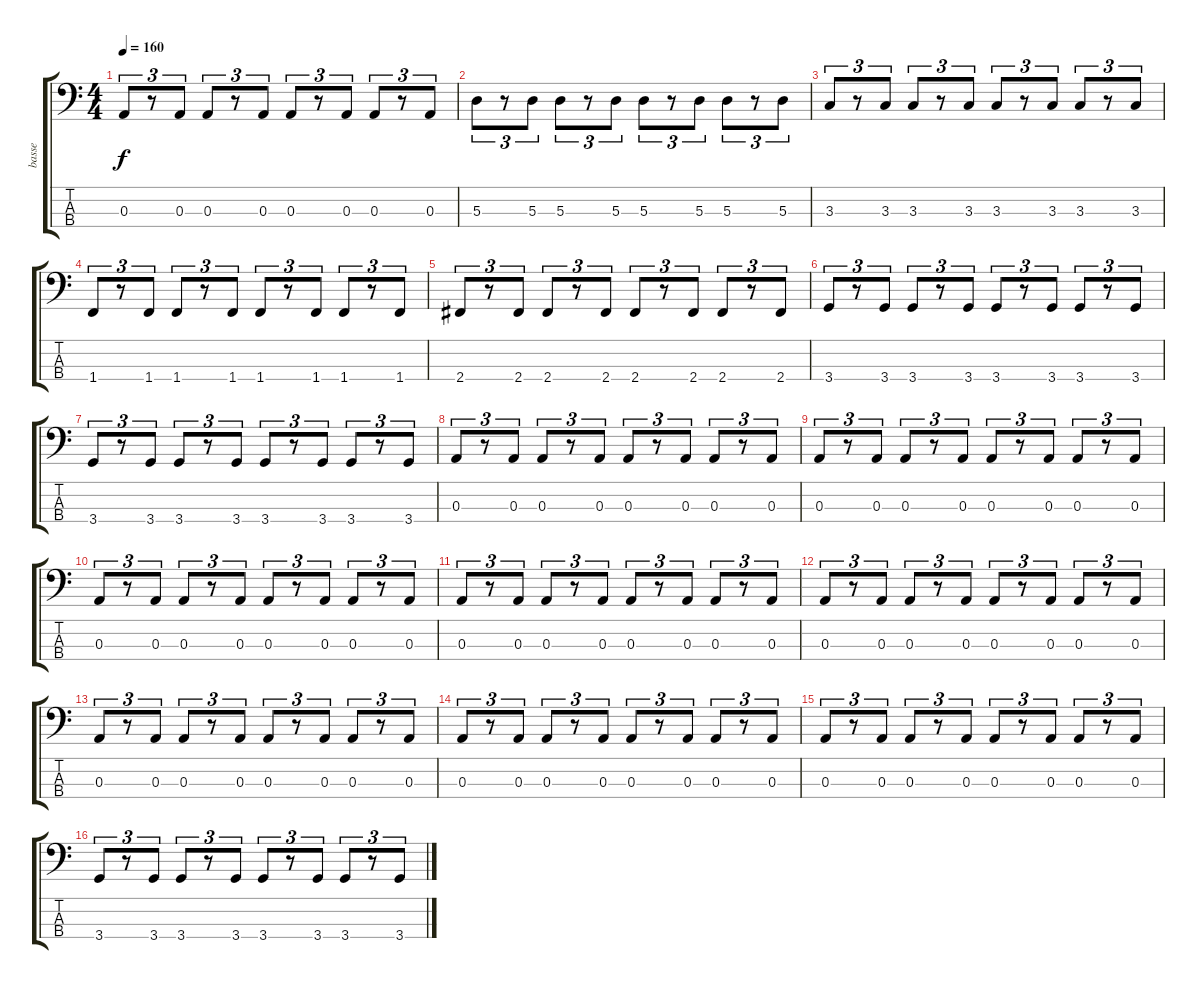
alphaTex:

\track ("basse" "basse") {instrument electricbasspick}
\staff {score tabs}
\tuning (G2 D2 A1 E1) {hide}
\ts (4 4)
\tempo 160
\clef f4
\ks c
0.3.8{tu (3 2) dy f} r.8{tu (3 2)} 0.3.8{tu (3 2)} 0.3.8{tu (3 2)} r.8{tu (3 2)} 0.3.8{tu (3 2)} 0.3.8{tu (3 2)} r.8{tu (3 2)} 0.3.8{tu (3 2)} 0.3.8{tu (3 2)} r.8{tu (3 2)} 0.3.8{tu (3 2)} |
5.3.8{tu (3 2)} r.8{tu (3 2)} 5.3.8{tu (3 2)} 5.3.8{tu (3 2)} r.8{tu (3 2)} 5.3.8{tu (3 2)} 5.3.8{tu (3 2)} r.8{tu (3 2)} 5.3.8{tu (3 2)} 5.3.8{tu (3 2)} r.8{tu (3 2)} 5.3.8{tu (3 2)} |
3.3.8{tu (3 2)} r.8{tu (3 2)} 3.3.8{tu (3 2)} 3.3.8{tu (3 2)} r.8{tu (3 2)} 3.3.8{tu (3 2)} 3.3.8{tu (3 2)} r.8{tu (3 2)} 3.3.8{tu (3 2)} 3.3.8{tu (3 2)} r.8{tu (3 2)} 3.3.8{tu (3 2)} |
1.4.8{tu (3 2)} r.8{tu (3 2)} 1.4.8{tu (3 2)} 1.4.8{tu (3 2)} r.8{tu (3 2)} 1.4.8{tu (3 2)} 1.4.8{tu (3 2)} r.8{tu (3 2)} 1.4.8{tu (3 2)} 1.4.8{tu (3 2)} r.8{tu (3 2)} 1.4.8{tu (3 2)} |
2.4.8{tu (3 2)} r.8{tu (3 2)} 2.4.8{tu (3 2)} 2.4.8{tu (3 2)} r.8{tu (3 2)} 2.4.8{tu (3 2)} 2.4.8{tu (3 2)} r.8{tu (3 2)} 2.4.8{tu (3 2)} 2.4.8{tu (3 2)} r.8{tu (3 2)} 2.4.8{tu (3 2)} |
3.4.8{tu (3 2)} r.8{tu (3 2)} 3.4.8{tu (3 2)} 3.4.8{tu (3 2)} r.8{tu (3 2)} 3.4.8{tu (3 2)} 3.4.8{tu (3 2)} r.8{tu (3 2)} 3.4.8{tu (3 2)} 3.4.8{tu (3 2)} r.8{tu (3 2)} 3.4.8{tu (3 2)} |
3.4.8{tu (3 2)} r.8{tu (3 2)} 3.4.8{tu (3 2)} 3.4.8{tu (3 2)} r.8{tu (3 2)} 3.4.8{tu (3 2)} 3.4.8{tu (3 2)} r.8{tu (3 2)} 3.4.8{tu (3 2)} 3.4.8{tu (3 2)} r.8{tu (3 2)} 3.4.8{tu (3 2)} |
0.3.8{tu (3 2)} r.8{tu (3 2)} 0.3.8{tu (3 2)} 0.3.8{tu (3 2)} r.8{tu (3 2)} 0.3.8{tu (3 2)} 0.3.8{tu (3 2)} r.8{tu (3 2)} 0.3.8{tu (3 2)} 0.3.8{tu (3 2)} r.8{tu (3 2)} 0.3.8{tu (3 2)} |
0.3.8{tu (3 2)} r.8{tu (3 2)} 0.3.8{tu (3 2)} 0.3.8{tu (3 2)} r.8{tu (3 2)} 0.3.8{tu (3 2)} 0.3.8{tu (3 2)} r.8{tu (3 2)} 0.3.8{tu (3 2)} 0.3.8{tu (3 2)} r.8{tu (3 2)} 0.3.8{tu (3 2)} |
0.3.8{tu (3 2)} r.8{tu (3 2)} 0.3.8{tu (3 2)} 0.3.8{tu (3 2)} r.8{tu (3 2)} 0.3.8{tu (3 2)} 0.3.8{tu (3 2)} r.8{tu (3 2)} 0.3.8{tu (3 2)} 0.3.8{tu (3 2)} r.8{tu (3 2)} 0.3.8{tu (3 2)} |
0.3.8{tu (3 2)} r.8{tu (3 2)} 0.3.8{tu (3 2)} 0.3.8{tu (3 2)} r.8{tu (3 2)} 0.3.8{tu (3 2)} 0.3.8{tu (3 2)} r.8{tu (3 2)} 0.3.8{tu (3 2)} 0.3.8{tu (3 2)} r.8{tu (3 2)} 0.3.8{tu (3 2)} |
0.3.8{tu (3 2)} r.8{tu (3 2)} 0.3.8{tu (3 2)} 0.3.8{tu (3 2)} r.8{tu (3 2)} 0.3.8{tu (3 2)} 0.3.8{tu (3 2)} r.8{tu (3 2)} 0.3.8{tu (3 2)} 0.3.8{tu (3 2)} r.8{tu (3 2)} 0.3.8{tu (3 2)} |
0.3.8{tu (3 2)} r.8{tu (3 2)} 0.3.8{tu (3 2)} 0.3.8{tu (3 2)} r.8{tu (3 2)} 0.3.8{tu (3 2)} 0.3.8{tu (3 2)} r.8{tu (3 2)} 0.3.8{tu (3 2)} 0.3.8{tu (3 2)} r.8{tu (3 2)} 0.3.8{tu (3 2)} |
0.3.8{tu (3 2)} r.8{tu (3 2)} 0.3.8{tu (3 2)} 0.3.8{tu (3 2)} r.8{tu (3 2)} 0.3.8{tu (3 2)} 0.3.8{tu (3 2)} r.8{tu (3 2)} 0.3.8{tu (3 2)} 0.3.8{tu (3 2)} r.8{tu (3 2)} 0.3.8{tu (3 2)} |
0.3.8{tu (3 2)} r.8{tu (3 2)} 0.3.8{tu (3 2)} 0.3.8{tu (3 2)} r.8{tu (3 2)} 0.3.8{tu (3 2)} 0.3.8{tu (3 2)} r.8{tu (3 2)} 0.3.8{tu (3 2)} 0.3.8{tu (3 2)} r.8{tu (3 2)} 0.3.8{tu (3 2)} |
3.4.8{tu (3 2)} r.8{tu (3 2)} 3.4.8{tu (3 2)} 3.4.8{tu (3 2)} r.8{tu (3 2)} 3.4.8{tu (3 2)} 3.4.8{tu (3 2)} r.8{tu (3 2)} 3.4.8{tu (3 2)} 3.4.8{tu (3 2)} r.8{tu (3 2)} 3.4.8{tu (3 2)}
